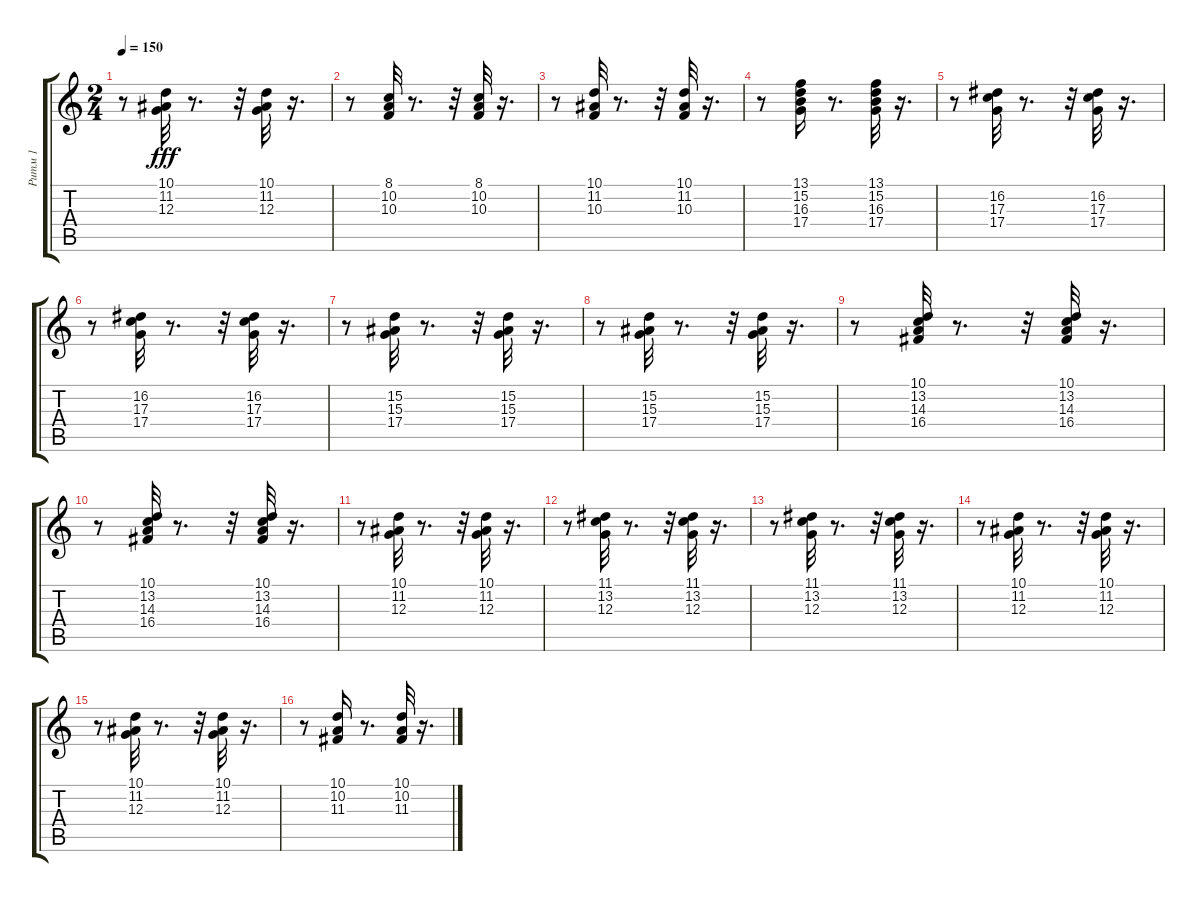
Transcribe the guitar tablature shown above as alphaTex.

\track ("Ритм 1" "Ритм 1") {instrument accordion}
\staff {score tabs}
\tuning (E4 B3 G3 D3 A2 E2) {hide}
\ts (2 4)
\tempo 150
\clef g2
\ks c
r.8{dy fff} (10.1 11.2 12.3).32 r.8{d} r.32 (10.1 11.2 12.3).32 r.16{d} |
r.8 (8.1 10.2 10.3).32 r.8{d} r.32 (8.1 10.2 10.3).32 r.16{d} |
r.8 (10.1 11.2 10.3).32 r.8{d} r.32 (10.1 11.2 10.3).32 r.16{d} |
r.8 (13.1 15.2 16.3 17.4).16 r.8{d} (13.1 15.2 16.3 17.4).32 r.16{d} |
r.8 (16.2 17.3 17.4).32 r.8{d} r.32 (16.2 17.3 17.4).32 r.16{d} |
r.8 (16.2 17.3 17.4).32 r.8{d} r.32 (16.2 17.3 17.4).32 r.16{d} |
r.8 (15.2 15.3 17.4).32 r.8{d} r.32 (15.2 15.3 17.4).32 r.16{d} |
r.8 (15.2 15.3 17.4).32 r.8{d} r.32 (15.2 15.3 17.4).32 r.16{d} |
r.8 (10.1 13.2 14.3 16.4).32 r.8{d} r.32 (10.1 13.2 14.3 16.4).32 r.16{d} |
r.8 (10.1 13.2 14.3 16.4).32 r.8{d} r.32 (10.1 13.2 14.3 16.4).32 r.16{d} |
r.8 (10.1 11.2 12.3).32 r.8{d} r.32 (10.1 11.2 12.3).32 r.16{d} |
r.8 (11.1 13.2 12.3).32 r.8{d} r.32 (11.1 13.2 12.3).32 r.16{d} |
r.8 (11.1 13.2 12.3).32 r.8{d} r.32 (11.1 13.2 12.3).32 r.16{d} |
r.8 (10.1 11.2 12.3).32 r.8{d} r.32 (10.1 11.2 12.3).32 r.16{d} |
r.8 (10.1 11.2 12.3).32 r.8{d} r.32 (10.1 11.2 12.3).32 r.16{d} |
r.8 (10.1 10.2 11.3).16 r.8{d} (10.1 10.2 11.3).32 r.16{d}
